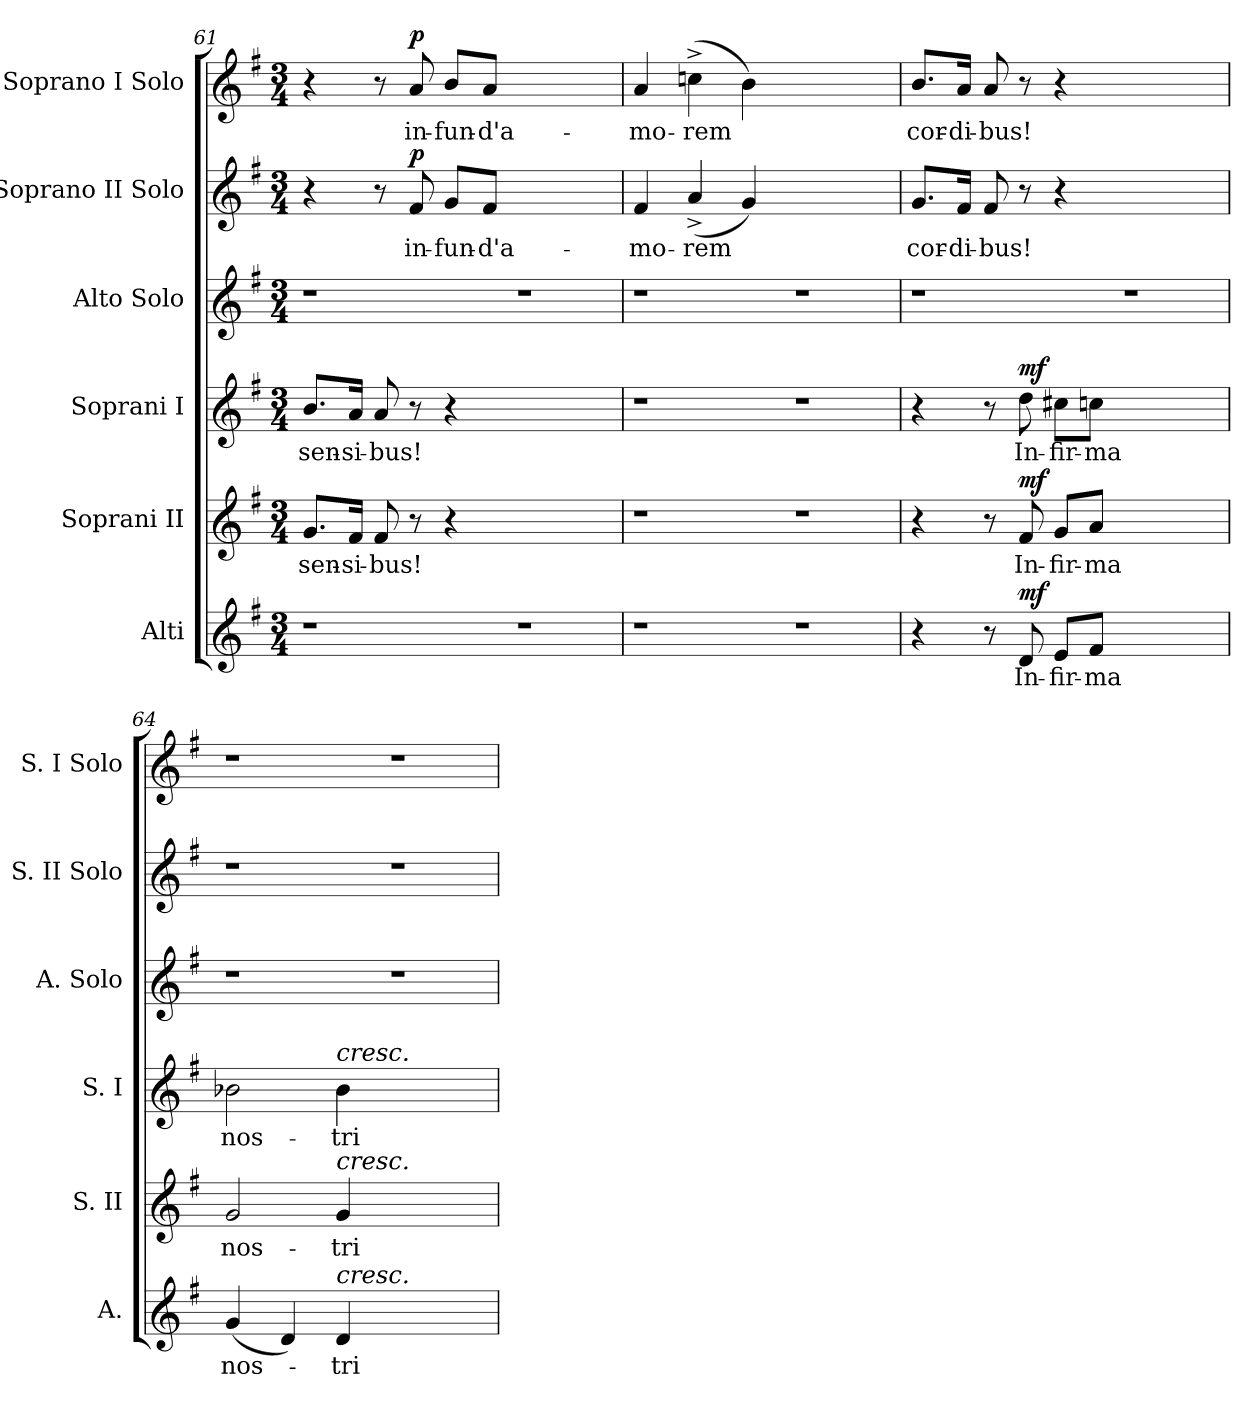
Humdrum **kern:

**kern	**text	**dynam	**kern	**text	**dynam	**kern	**text	**dynam	**kern	**kern	**text	**dynam	**kern	**text	**dynam
*part6	*part6	*part6	*part5	*part5	*part5	*part4	*part4	*part4	*part3	*part2	*part2	*part2	*part1	*part1	*part1
*staff6	*staff6	*staff6	*staff5	*staff5	*staff5	*staff4	*staff4	*staff4	*staff3	*staff2	*staff2	*staff2	*staff1	*staff1	*staff1
*I"Alti	*	*	*I"Soprani II	*	*	*I"Soprani I	*	*	*I"Alto Solo	*I"Soprano II Solo	*	*	*I"Soprano I Solo	*	*
*I'A.	*	*	*I'S. II	*	*	*I'S. I	*	*	*I'A. Solo	*I'S. II Solo	*	*	*I'S. I Solo	*	*
*clefG2	*	*	*clefG2	*	*	*clefG2	*	*	*clefG2	*clefG2	*	*	*clefG2	*	*
*k[f#]	*	*	*k[f#]	*	*	*k[f#]	*	*	*k[f#]	*k[f#]	*	*	*k[f#]	*	*
*G:	*	*	*G:	*	*	*G:	*	*	*G:	*G:	*	*	*G:	*	*
*M3/4	*	*	*M3/4	*	*	*M3/4	*	*	*M3/4	*M3/4	*	*	*M3/4	*	*
=61	=61	=61	=61	=61	=61	=61	=61	=61	=61	=61	=61	=61	=61	=61	=61
!LO:N:vis=1	!	!	!	!	!	!	!	!	!	!	!	!	!	!	!
!	!	!	!	!LO:LY:b:color=#000000	!	!	!	!	!	!	!	!	!	!	!
!	!	!	!	!	!	!	!LO:LY:b:color=#000000	!	!LO:N:vis=1	!	!	!	!	!	!
2.r	.	.	8.gi/L	sen-	.	8.bi/L	sen-	.	2.r	4r	.	.	4r	.	.
!	!	!	!	!LO:LY:b:color=#000000	!	!	!	!	!	!	!	!	!	!	!
!	!	!	!	!	!	!	!LO:LY:b:color=#000000	!	!	!	!	!	!	!	!
.	.	.	16f#i/Jk	-si-	.	16ai/Jk	-si-	.	.	.	.	.	.	.	.
!	!	!	!	!LO:LY:b:color=#000000	!	!	!	!	!	!	!	!	!	!	!
!	!	!	!	!	!	!	!LO:LY:b:color=#000000	!	!	!	!	!	!	!	!
.	.	.	8f#i/	-bus!	.	8ai/	-bus!	.	.	8r	.	.	8r	.	.
!	!	!	!	!	!	!	!	!	!	!	!LO:LY:b:color=#000000	!	!	!	!
!	!	!	!	!	!	!	!	!	!	!	!	!	!	!LO:LY:b:color=#000000	!
.	.	.	8r	.	.	8r	.	.	.	8f#i/	in-	p	8ai/	in-	p
!	!	!	!	!	!	!	!	!	!	!	!LO:LY:b:color=#000000	!	!	!	!
!	!	!	!	!	!	!	!	!	!	!	!	!	!	!LO:LY:b:color=#000000	!
.	.	.	4r	.	.	4r	.	.	.	8gi/L	-fun-	.	8bi/L	-fun-	.
!	!	!	!	!	!	!	!	!	!	!	!LO:LY:b:color=#000000	!	!	!	!
!	!	!	!	!	!	!	!	!	!	!	!	!	!	!LO:LY:b:color=#000000	!
.	.	.	.	.	.	.	.	.	.	8f#i/J	-d'a-	.	8ai/J	-d'a-	.
!LO:N:vis=1	!	!	!	!	!	!	!	!	!LO:N:vis=1	!	!	!	!	!	!
2.r	.	.	2.ryy	.	.	2.ryy	.	.	2.r	2.ryy	.	.	2.ryy	.	.
=62	=62	=62	=62	=62	=62	=62	=62	=62	=62	=62	=62	=62	=62	=62	=62
!LO:N:vis=1	!	!	!LO:N:vis=1	!	!	!LO:N:vis=1	!	!	!LO:N:vis=1	!	!	!	!	!	!
!	!	!	!	!	!	!	!	!	!	!	!LO:LY:b:color=#000000	!	!	!	!
!	!	!	!	!	!	!	!	!	!	!	!	!	!	!LO:LY:b:color=#000000	!
2.r	.	.	2.r	.	.	2.r	.	.	2.r	4f#i/	-mo-	.	4ai/	-mo-	.
!	!	!	!	!	!	!	!	!	!	!	!LO:LY:b:color=#000000	!	!	!	!
!	!	!	!	!	!	!	!	!	!	!	!	!	!	!LO:LY:b:color=#000000	!
.	.	.	.	.	.	.	.	.	.	(4a^i/	-rem	.	(4ccn^i\	-rem	.
.	.	.	.	.	.	.	.	.	.	4gi/)	.	.	4bi\)	.	.
!LO:N:vis=1	!	!	!LO:N:vis=1	!	!	!LO:N:vis=1	!	!	!LO:N:vis=1	!	!	!	!	!	!
2.r	.	.	2.r	.	.	2.r	.	.	2.r	2.ryy	.	.	2.ryy	.	.
=63	=63	=63	=63	=63	=63	=63	=63	=63	=63	=63	=63	=63	=63	=63	=63
!	!	!	!	!	!	!	!	!	!LO:N:vis=1	!	!	!	!	!	!
!	!	!	!	!	!	!	!	!	!	!	!LO:LY:b:color=#000000	!	!	!	!
!	!	!	!	!	!	!	!	!	!	!	!	!	!	!LO:LY:b:color=#000000	!
4r	.	.	4r	.	.	4r	.	.	2.r	8.gi/L	cor-	.	8.bi/L	cor-	.
!	!	!	!	!	!	!	!	!	!	!	!LO:LY:b:color=#000000	!	!	!	!
!	!	!	!	!	!	!	!	!	!	!	!	!	!	!LO:LY:b:color=#000000	!
.	.	.	.	.	.	.	.	.	.	16f#i/Jk	-di-	.	16ai/Jk	-di-	.
!	!	!	!	!	!	!	!	!	!	!	!LO:LY:b:color=#000000	!	!	!	!
!	!	!	!	!	!	!	!	!	!	!	!	!	!	!LO:LY:b:color=#000000	!
8r	.	.	8r	.	.	8r	.	.	.	8f#i/	-bus!	.	8ai/	-bus!	.
!	!LO:LY:b:color=#000000	!	!	!	!	!	!	!	!	!	!	!	!	!	!
!	!	!	!	!LO:LY:b:color=#000000	!	!	!	!	!	!	!	!	!	!	!
!	!	!	!	!	!	!	!LO:LY:b:color=#000000	!	!	!	!	!	!	!	!
8di/	In-	mf	8f#i/	In-	mf	8ddi\	In-	mf	.	8r	.	.	8r	.	.
!	!LO:LY:b:color=#000000	!	!	!	!	!	!	!	!	!	!	!	!	!	!
!	!	!	!	!LO:LY:b:color=#000000	!	!	!	!	!	!	!	!	!	!	!
!	!	!	!	!	!	!	!LO:LY:b:color=#000000	!	!	!	!	!	!	!	!
8ei/L	-fir-	.	8gi/L	-fir-	.	8cc#Xi\L	-fir-	.	.	4r	.	.	4r	.	.
!	!LO:LY:b:color=#000000	!	!	!	!	!	!	!	!	!	!	!	!	!	!
!	!	!	!	!LO:LY:b:color=#000000	!	!	!	!	!	!	!	!	!	!	!
!	!	!	!	!	!	!	!LO:LY:b:color=#000000	!	!	!	!	!	!	!	!
8f#i/J	-ma	.	8ai/J	-ma	.	8ccni\J	-ma	.	.	.	.	.	.	.	.
!	!	!	!	!	!	!	!	!	!LO:N:vis=1	!	!	!	!	!	!
2.ryy	.	.	2.ryy	.	.	2.ryy	.	.	2.r	2.ryy	.	.	2.ryy	.	.
=64	=64	=64	=64	=64	=64	=64	=64	=64	=64	=64	=64	=64	=64	=64	=64
!	!LO:LY:b:color=#000000	!	!	!	!	!	!	!	!	!	!	!	!	!	!
!	!	!	!	!LO:LY:b:color=#000000	!	!	!	!	!	!	!	!	!	!	!
!	!	!	!	!	!	!	!LO:LY:b:color=#000000	!	!LO:N:vis=1	!LO:N:vis=1	!	!	!LO:N:vis=1	!	!
(4gi/	nos-	.	2gi/	nos-	.	2b-Xi\	nos-	.	2.r	2.r	.	.	2.r	.	.
4di/)	.	.	.	.	.	.	.	.	.	.	.	.	.	.	.
!	!LO:LY:b:color=#000000	!	!	!	!	!	!	!	!	!	!	!	!	!	!
!	!	!	!	!LO:LY:b:color=#000000	!	!	!	!	!	!	!	!	!	!	!
!	!	!	!	!	!	!LO:TX:a:i:t=cresc.	!	!	!	!	!	!	!	!	!
!	!	!	!LO:TX:a:i:t=cresc.	!	!	!	!	!	!	!	!	!	!	!	!
!LO:TX:a:i:t=cresc.	!	!	!	!	!	!	!	!	!	!	!	!	!	!	!
!	!	!	!	!	!	!	!LO:LY:b:color=#000000	!	!	!	!	!	!	!	!
4di/	-tri	.	4gi/	-tri	.	4b-i\	-tri	.	.	.	.	.	.	.	.
!	!	!	!	!	!	!	!	!	!LO:N:vis=1	!LO:N:vis=1	!	!	!LO:N:vis=1	!	!
2.ryy	.	.	2.ryy	.	.	2.ryy	.	.	2.r	2.r	.	.	2.r	.	.
=	=	=	=	=	=	=	=	=	=	=	=	=	=	=	=
*-	*-	*-	*-	*-	*-	*-	*-	*-	*-	*-	*-	*-	*-	*-	*-
